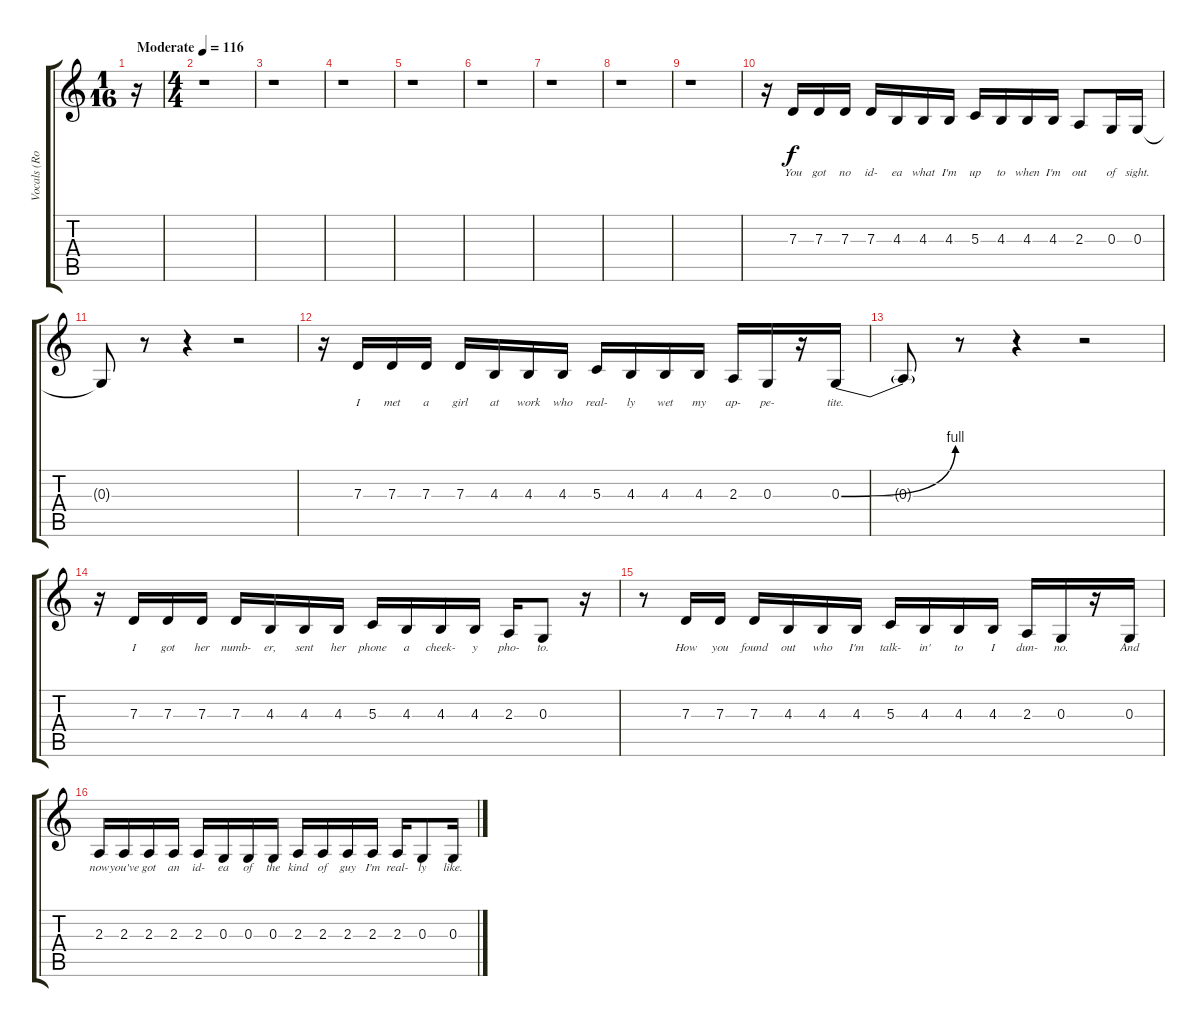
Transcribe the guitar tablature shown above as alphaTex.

\track ("Vocals (Rob)" "Vocals (Ro") {instrument brightacousticpiano}
\staff {score tabs}
\tuning (E4 B3 G3 D3 A2 D2) {hide}
\ts (1 16)
\tempo (116 "Moderate")
\clef g2
\ks c
r.16{dy f instrument brightacousticpiano} |
\ts (4 4)
r.1 |
r.1 |
r.1 |
r.1 |
r.1 |
r.1 |
r.1 |
r.1 |
r.16 7.3.16{lyrics (0 "You") lyrics (1 "") lyrics (2 "") lyrics (3 "") lyrics (4 "")} 7.3.16{lyrics (0 "got") lyrics (1 "") lyrics (2 "") lyrics (3 "") lyrics (4 "")} 7.3.16{lyrics (0 "no") lyrics (1 "") lyrics (2 "") lyrics (3 "") lyrics (4 "")} 7.3.16{lyrics (0 "id-") lyrics (1 "") lyrics (2 "") lyrics (3 "") lyrics (4 "")} 4.3.16{lyrics (0 "ea") lyrics (1 "") lyrics (2 "") lyrics (3 "") lyrics (4 "")} 4.3.16{lyrics (0 "what") lyrics (1 "") lyrics (2 "") lyrics (3 "") lyrics (4 "")} 4.3.16{lyrics (0 "I'm") lyrics (1 "") lyrics (2 "") lyrics (3 "") lyrics (4 "")} 5.3.16{lyrics (0 "up") lyrics (1 "") lyrics (2 "") lyrics (3 "") lyrics (4 "")} 4.3.16{lyrics (0 "to") lyrics (1 "") lyrics (2 "") lyrics (3 "") lyrics (4 "")} 4.3.16{lyrics (0 "when") lyrics (1 "") lyrics (2 "") lyrics (3 "") lyrics (4 "")} 4.3.16{lyrics (0 "I'm") lyrics (1 "") lyrics (2 "") lyrics (3 "") lyrics (4 "")} 2.3.8{lyrics (0 "out") lyrics (1 "") lyrics (2 "") lyrics (3 "") lyrics (4 "")} 0.3.16{lyrics (0 "of") lyrics (1 "") lyrics (2 "") lyrics (3 "") lyrics (4 "")} 0.3.16{lyrics (0 "sight.") lyrics (1 "") lyrics (2 "") lyrics (3 "") lyrics (4 "")} |
0.3{t}.8{lyrics (0 "") lyrics (1 "") lyrics (2 "") lyrics (3 "") lyrics (4 "")} r.8 r.4 r.2 |
r.16 7.3.16{lyrics (0 "I") lyrics (1 "") lyrics (2 "") lyrics (3 "") lyrics (4 "")} 7.3.16{lyrics (0 "met") lyrics (1 "") lyrics (2 "") lyrics (3 "") lyrics (4 "")} 7.3.16{lyrics (0 "a") lyrics (1 "") lyrics (2 "") lyrics (3 "") lyrics (4 "")} 7.3.16{lyrics (0 "girl") lyrics (1 "") lyrics (2 "") lyrics (3 "") lyrics (4 "")} 4.3.16{lyrics (0 "at") lyrics (1 "") lyrics (2 "") lyrics (3 "") lyrics (4 "")} 4.3.16{lyrics (0 "work") lyrics (1 "") lyrics (2 "") lyrics (3 "") lyrics (4 "")} 4.3.16{lyrics (0 "who") lyrics (1 "") lyrics (2 "") lyrics (3 "") lyrics (4 "")} 5.3.16{lyrics (0 "real-") lyrics (1 "") lyrics (2 "") lyrics (3 "") lyrics (4 "")} 4.3.16{lyrics (0 "ly") lyrics (1 "") lyrics (2 "") lyrics (3 "") lyrics (4 "")} 4.3.16{lyrics (0 "wet") lyrics (1 "") lyrics (2 "") lyrics (3 "") lyrics (4 "")} 4.3.16{lyrics (0 "my") lyrics (1 "") lyrics (2 "") lyrics (3 "") lyrics (4 "")} 2.3.16{lyrics (0 "ap-") lyrics (1 "") lyrics (2 "") lyrics (3 "") lyrics (4 "")} 0.3.16{lyrics (0 "pe-") lyrics (1 "") lyrics (2 "") lyrics (3 "") lyrics (4 "")} r.16 0.3{be (bend 0 0 60 4)}.16{lyrics (0 "tite.") lyrics (1 "") lyrics (2 "") lyrics (3 "") lyrics (4 "")} |
0.3{t}.8{lyrics (0 "") lyrics (1 "") lyrics (2 "") lyrics (3 "") lyrics (4 "")} r.8 r.4 r.2 |
r.16 7.3.16{lyrics (0 "I") lyrics (1 "") lyrics (2 "") lyrics (3 "") lyrics (4 "")} 7.3.16{lyrics (0 "got") lyrics (1 "") lyrics (2 "") lyrics (3 "") lyrics (4 "")} 7.3.16{lyrics (0 "her") lyrics (1 "") lyrics (2 "") lyrics (3 "") lyrics (4 "")} 7.3.16{lyrics (0 "numb-") lyrics (1 "") lyrics (2 "") lyrics (3 "") lyrics (4 "")} 4.3.16{lyrics (0 "er,") lyrics (1 "") lyrics (2 "") lyrics (3 "") lyrics (4 "")} 4.3.16{lyrics (0 "sent") lyrics (1 "") lyrics (2 "") lyrics (3 "") lyrics (4 "")} 4.3.16{lyrics (0 "her") lyrics (1 "") lyrics (2 "") lyrics (3 "") lyrics (4 "")} 5.3.16{lyrics (0 "phone") lyrics (1 "") lyrics (2 "") lyrics (3 "") lyrics (4 "")} 4.3.16{lyrics (0 "a") lyrics (1 "") lyrics (2 "") lyrics (3 "") lyrics (4 "")} 4.3.16{lyrics (0 "cheek-") lyrics (1 "") lyrics (2 "") lyrics (3 "") lyrics (4 "")} 4.3.16{lyrics (0 "y") lyrics (1 "") lyrics (2 "") lyrics (3 "") lyrics (4 "")} 2.3.16{lyrics (0 "pho-") lyrics (1 "") lyrics (2 "") lyrics (3 "") lyrics (4 "")} 0.3.8{lyrics (0 "to.") lyrics (1 "") lyrics (2 "") lyrics (3 "") lyrics (4 "")} r.16 |
r.8 7.3.16{lyrics (0 "How") lyrics (1 "") lyrics (2 "") lyrics (3 "") lyrics (4 "")} 7.3.16{lyrics (0 "you") lyrics (1 "") lyrics (2 "") lyrics (3 "") lyrics (4 "")} 7.3.16{lyrics (0 "found") lyrics (1 "") lyrics (2 "") lyrics (3 "") lyrics (4 "")} 4.3.16{lyrics (0 "out") lyrics (1 "") lyrics (2 "") lyrics (3 "") lyrics (4 "")} 4.3.16{lyrics (0 "who") lyrics (1 "") lyrics (2 "") lyrics (3 "") lyrics (4 "")} 4.3.16{lyrics (0 "I'm") lyrics (1 "") lyrics (2 "") lyrics (3 "") lyrics (4 "")} 5.3.16{lyrics (0 "talk-") lyrics (1 "") lyrics (2 "") lyrics (3 "") lyrics (4 "")} 4.3.16{lyrics (0 "in'") lyrics (1 "") lyrics (2 "") lyrics (3 "") lyrics (4 "")} 4.3.16{lyrics (0 "to") lyrics (1 "") lyrics (2 "") lyrics (3 "") lyrics (4 "")} 4.3.16{lyrics (0 "I") lyrics (1 "") lyrics (2 "") lyrics (3 "") lyrics (4 "")} 2.3.16{lyrics (0 "dun-") lyrics (1 "") lyrics (2 "") lyrics (3 "") lyrics (4 "")} 0.3.16{lyrics (0 "no.") lyrics (1 "") lyrics (2 "") lyrics (3 "") lyrics (4 "")} r.16 0.3.16{lyrics (0 "And") lyrics (1 "") lyrics (2 "") lyrics (3 "") lyrics (4 "")} |
2.3.16{lyrics (0 "now") lyrics (1 "") lyrics (2 "") lyrics (3 "") lyrics (4 "")} 2.3.16{lyrics (0 "you've") lyrics (1 "") lyrics (2 "") lyrics (3 "") lyrics (4 "")} 2.3.16{lyrics (0 "got") lyrics (1 "") lyrics (2 "") lyrics (3 "") lyrics (4 "")} 2.3.16{lyrics (0 "an") lyrics (1 "") lyrics (2 "") lyrics (3 "") lyrics (4 "")} 2.3.16{lyrics (0 "id-") lyrics (1 "") lyrics (2 "") lyrics (3 "") lyrics (4 "")} 0.3.16{lyrics (0 "ea") lyrics (1 "") lyrics (2 "") lyrics (3 "") lyrics (4 "")} 0.3.16{lyrics (0 "of") lyrics (1 "") lyrics (2 "") lyrics (3 "") lyrics (4 "")} 0.3.16{lyrics (0 "the") lyrics (1 "") lyrics (2 "") lyrics (3 "") lyrics (4 "")} 2.3.16{lyrics (0 "kind") lyrics (1 "") lyrics (2 "") lyrics (3 "") lyrics (4 "")} 2.3.16{lyrics (0 "of") lyrics (1 "") lyrics (2 "") lyrics (3 "") lyrics (4 "")} 2.3.16{lyrics (0 "guy") lyrics (1 "") lyrics (2 "") lyrics (3 "") lyrics (4 "")} 2.3.16{lyrics (0 "I'm") lyrics (1 "") lyrics (2 "") lyrics (3 "") lyrics (4 "")} 2.3.16{lyrics (0 "real-") lyrics (1 "") lyrics (2 "") lyrics (3 "") lyrics (4 "")} 0.3.8{lyrics (0 "ly") lyrics (1 "") lyrics (2 "") lyrics (3 "") lyrics (4 "")} 0.3.16{lyrics (0 "like.") lyrics (1 "") lyrics (2 "") lyrics (3 "") lyrics (4 "")}
